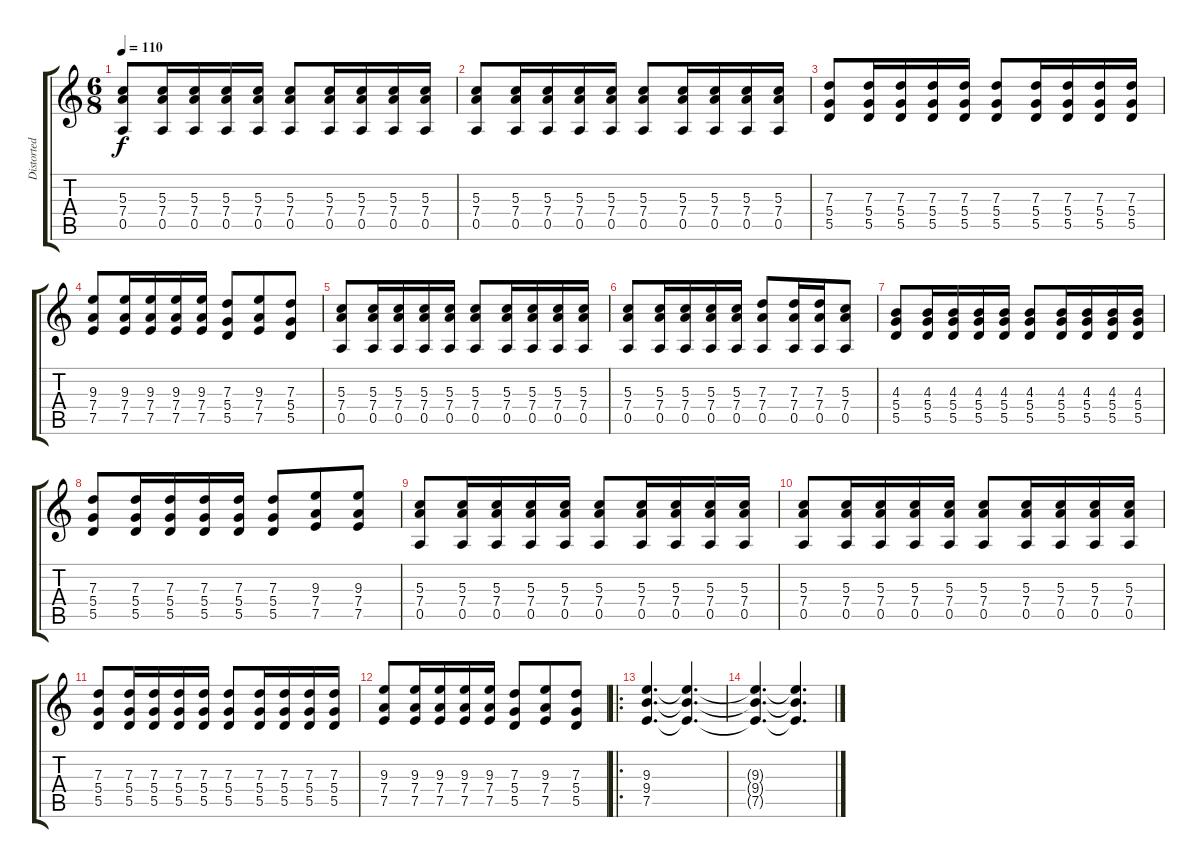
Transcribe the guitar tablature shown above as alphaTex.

\track ("Distorted Guitar" "Distorted ") {instrument overdrivenguitar}
\staff {score tabs}
\tuning (E4 B3 G3 D3 A2 E2) {hide}
\ts (6 8)
\tempo 110
\clef g2
\ks c
(5.3 7.4 0.5).8{dy f} (5.3 7.4 0.5).16 (5.3 7.4 0.5).16 (5.3 7.4 0.5).16 (5.3 7.4 0.5).16 (5.3 7.4 0.5).8 (5.3 7.4 0.5).16 (5.3 7.4 0.5).16 (5.3 7.4 0.5).16 (5.3 7.4 0.5).16 |
(5.3 7.4 0.5).8 (5.3 7.4 0.5).16 (5.3 7.4 0.5).16 (5.3 7.4 0.5).16 (5.3 7.4 0.5).16 (5.3 7.4 0.5).8 (5.3 7.4 0.5).16 (5.3 7.4 0.5).16 (5.3 7.4 0.5).16 (5.3 7.4 0.5).16 |
(7.3 5.4 5.5).8 (7.3 5.4 5.5).16 (7.3 5.4 5.5).16 (7.3 5.4 5.5).16 (7.3 5.4 5.5).16 (7.3 5.4 5.5).8 (7.3 5.4 5.5).16 (7.3 5.4 5.5).16 (7.3 5.4 5.5).16 (7.3 5.4 5.5).16 |
(9.3 7.4 7.5).8 (9.3 7.4 7.5).16 (9.3 7.4 7.5).16 (9.3 7.4 7.5).16 (9.3 7.4 7.5).16 (7.3 5.4 5.5).8 (9.3 7.4 7.5).8 (7.3 5.4 5.5).8 |
(5.3 7.4 0.5).8 (5.3 7.4 0.5).16 (5.3 7.4 0.5).16 (5.3 7.4 0.5).16 (5.3 7.4 0.5).16 (5.3 7.4 0.5).8 (5.3 7.4 0.5).16 (5.3 7.4 0.5).16 (5.3 7.4 0.5).16 (5.3 7.4 0.5).16 |
(5.3 7.4 0.5).8 (5.3 7.4 0.5).16 (5.3 7.4 0.5).16 (5.3 7.4 0.5).16 (5.3 7.4 0.5).16 (7.3 7.4 0.5).8 (7.3 7.4 0.5).16 (7.3 7.4 0.5).16 (5.3 7.4 0.5).8 |
(4.3 5.4 5.5).8 (4.3 5.4 5.5).16 (4.3 5.4 5.5).16 (4.3 5.4 5.5).16 (4.3 5.4 5.5).16 (4.3 5.4 5.5).8 (4.3 5.4 5.5).16 (4.3 5.4 5.5).16 (4.3 5.4 5.5).16 (4.3 5.4 5.5).16 |
(7.3 5.4 5.5).8 (7.3 5.4 5.5).16 (7.3 5.4 5.5).16 (7.3 5.4 5.5).16 (7.3 5.4 5.5).16 (7.3 5.4 5.5).8 (9.3 7.4 7.5).8 (9.3 7.4 7.5).8 |
(5.3 7.4 0.5).8 (5.3 7.4 0.5).16 (5.3 7.4 0.5).16 (5.3 7.4 0.5).16 (5.3 7.4 0.5).16 (5.3 7.4 0.5).8 (5.3 7.4 0.5).16 (5.3 7.4 0.5).16 (5.3 7.4 0.5).16 (5.3 7.4 0.5).16 |
(5.3 7.4 0.5).8 (5.3 7.4 0.5).16 (5.3 7.4 0.5).16 (5.3 7.4 0.5).16 (5.3 7.4 0.5).16 (5.3 7.4 0.5).8 (5.3 7.4 0.5).16 (5.3 7.4 0.5).16 (5.3 7.4 0.5).16 (5.3 7.4 0.5).16 |
(7.3 5.4 5.5).8 (7.3 5.4 5.5).16 (7.3 5.4 5.5).16 (7.3 5.4 5.5).16 (7.3 5.4 5.5).16 (7.3 5.4 5.5).8 (7.3 5.4 5.5).16 (7.3 5.4 5.5).16 (7.3 5.4 5.5).16 (7.3 5.4 5.5).16 |
(9.3 7.4 7.5).8 (9.3 7.4 7.5).16 (9.3 7.4 7.5).16 (9.3 7.4 7.5).16 (9.3 7.4 7.5).16 (7.3 5.4 5.5).8 (9.3 7.4 7.5).8 (7.3 5.4 5.5).8 |
\ro
(9.3 9.4 7.5).4{d} (9.3{t} 9.4{t} 7.5{t}).4{d} |
(9.3{t} 9.4{t} 7.5{t}).4{d} (9.3{t} 9.4{t} 7.5{t}).4{d}
